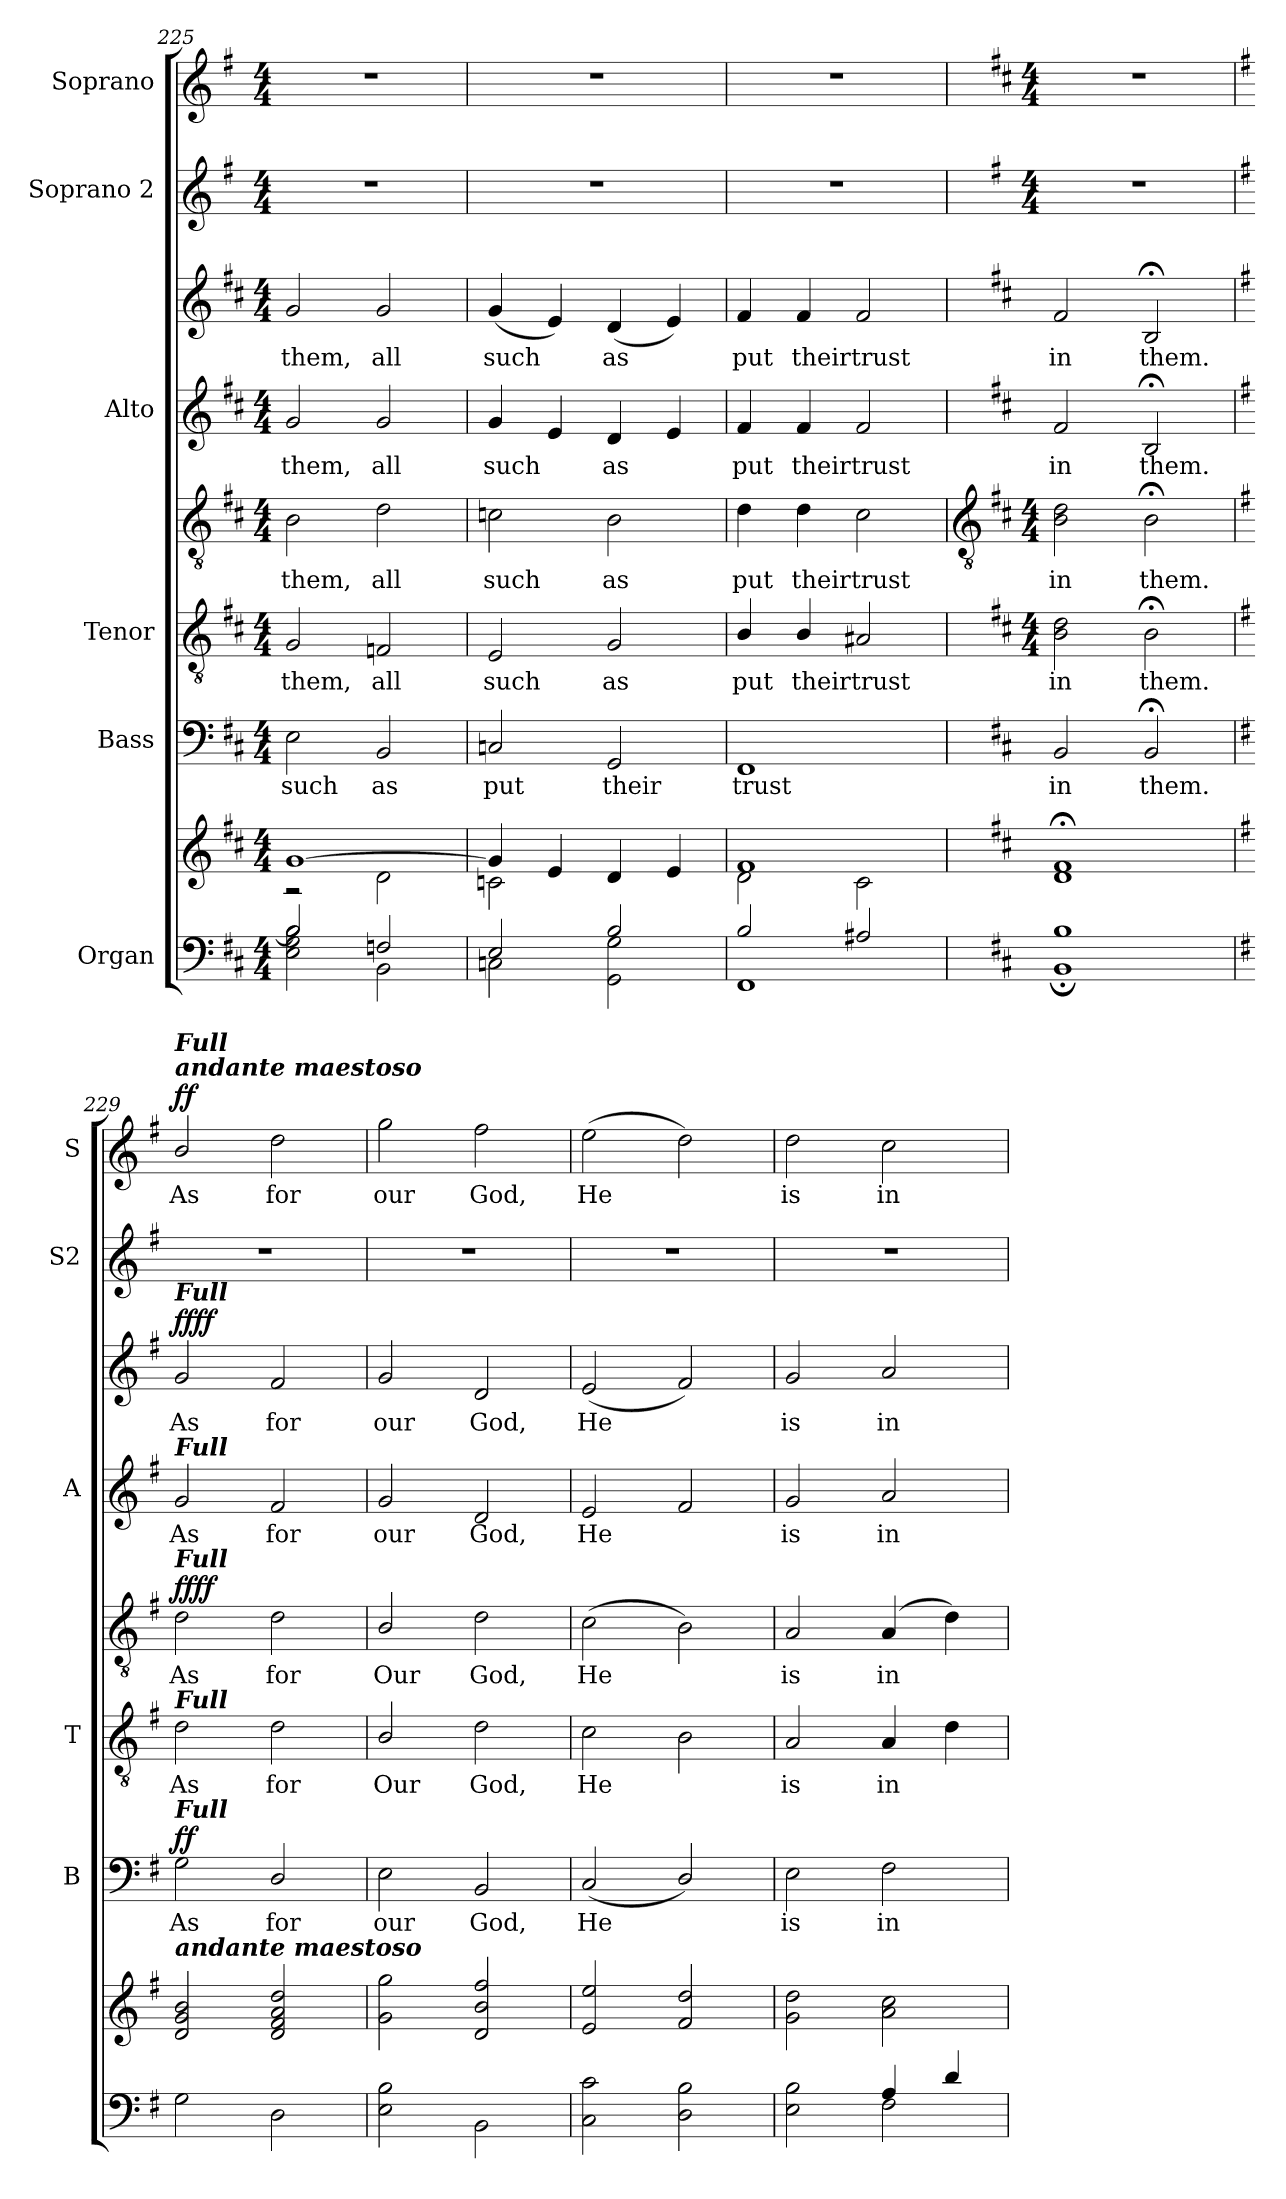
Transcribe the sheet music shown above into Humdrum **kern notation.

**kern	**kern	**kern	**text	**dynam	**kern	**text	**kern	**text	**dynam	**kern	**text	**kern	**text	**dynam	**kern	**kern	**text	**dynam
*part6	*part6	*part5	*part5	*part5	*part4	*part4	*part4	*part4	*part4	*part3	*part3	*part3	*part3	*part3	*part2	*part1	*part1	*part1
*staff9	*staff8	*staff7	*staff7	*staff7	*staff6	*staff6	*staff5	*staff5	*staff5/6	*staff4	*staff4	*staff3	*staff3	*staff3/4	*staff2	*staff1	*staff1	*staff1
*I"Organ	*	*I"Bass	*	*	*I"Tenor	*	*	*	*	*I"Alto	*	*	*	*	*I"Soprano 2	*I"Soprano	*	*
*	*	*I'B	*	*	*I'T	*	*	*	*	*I'A	*	*	*	*	*I'S2	*I'S	*	*
*clefF4	*clefG2	*clefF4	*	*	*clefGv2	*	*clefGv2	*	*	*clefG2	*	*clefG2	*	*	*clefG2	*clefG2	*	*
*k[f#c#]	*k[f#c#]	*k[f#c#]	*	*	*k[f#c#]	*	*k[f#c#]	*	*	*k[f#c#]	*	*k[f#c#]	*	*	*k[f#]	*k[f#]	*	*
*D:	*D:	*D:	*	*	*D:	*	*D:	*	*	*D:	*	*D:	*	*	*G:	*G:	*	*
*M4/4	*M4/4	*M4/4	*	*	*M4/4	*	*M4/4	*	*	*M4/4	*	*M4/4	*	*	*M4/4	*M4/4	*	*
=225	=225	=225	=225	=225	=225	=225	=225	=225	=225	=225	=225	=225	=225	=225	=225	=225	=225	=225
*^	*^	*	*	*	*	*	*	*	*	*	*	*	*	*	*	*	*	*
!	!	!	!	!	!LO:LY:b	!	!	!LO:LY:b	!	!LO:LY:b	!	!	!LO:LY:b	!	!LO:LY:b	!	!	!	!	!
2B/]	2E\ 2G\ 2B\	[1g/	2r	2E	such	.	2G	them,	2B	them,	.	2g	them,	2g	them,	.	1r	1r	.	.
!	!	!	!	!	!LO:LY:b	!	!	!LO:LY:b	!	!LO:LY:b	!	!	!LO:LY:b	!	!LO:LY:b	!	!	!	!	!
2Fn/	2BB\	.	2d\	2BB	as	.	2Fn	all	2d	all	.	2g	all	2g	all	.	.	.	.	.
=226	=226	=226	=226	=226	=226	=226	=226	=226	=226	=226	=226	=226	=226	=226	=226	=226	=226	=226	=226	=226
!	!	!	!	!	!LO:LY:b	!	!	!LO:LY:b	!	!LO:LY:b	!	!	!LO:LY:b	!	!LO:LY:b	!	!	!	!	!
2E/	2Cn\	4g/]	2cn\	2Cn	put	.	2E	such	2cn	such	.	4g	such	(<4g	such	.	1r	1r	.	.
.	.	4e/	.	.	.	.	.	.	.	.	.	4e	.	4e)	.	.	.	.	.	.
!	!	!	!	!	!LO:LY:b	!	!	!LO:LY:b	!	!LO:LY:b	!	!	!LO:LY:b	!	!LO:LY:b	!	!	!	!	!
2B/	2GG\ 2G\	4d/	2ryy	2GG	their	.	2G	as	2B	as	.	4d	as	(<4d	as	.	.	.	.	.
.	.	4e/	.	.	.	.	.	.	.	.	.	4e	.	4e)	.	.	.	.	.	.
=227	=227	=227	=227	=227	=227	=227	=227	=227	=227	=227	=227	=227	=227	=227	=227	=227	=227	=227	=227	=227
!	!	!	!	!	!LO:LY:b	!	!	!LO:LY:b	!	!LO:LY:b	!	!	!LO:LY:b	!	!LO:LY:b	!	!	!	!	!
2B/	1FF#\	1f#/	2d\	1FF#	trust	.	4B/	put	4d	put	.	4f#	put	4f#	put	.	1r	1r	.	.
!	!	!	!	!	!	!	!	!LO:LY:b	!	!LO:LY:b	!	!	!LO:LY:b	!	!LO:LY:b	!	!	!	!	!
.	.	.	.	.	.	.	4B/	their	4d	their	.	4f#	their	4f#	their	.	.	.	.	.
!	!	!	!	!	!	!	!	!LO:LY:b	!	!LO:LY:b	!	!	!LO:LY:b	!	!LO:LY:b	!	!	!	!	!
2A#X/	.	.	2c#\	.	.	.	2A#X	trust	2c#	trust	.	2f#	trust	2f#	trust	.	.	.	.	.
*	*	*v	*v	*	*	*	*	*	*	*	*	*	*	*	*	*	*	*	*	*
!!LO:LB:g=z
=228	=228	=228	=228	=228	=228	=228	=228	=228	=228	=228	=228	=228	=228	=228	=228	=228	=228	=228	=228
*	*	*	*	*	*	*	*	*clefGv2	*	*	*	*	*	*	*	*	*	*	*
*	*	*	*	*	*	*k[f#c#]	*	*k[f#c#]	*	*	*	*	*	*	*	*	*k[f#c#]	*	*
*	*	*	*	*	*	*D:	*	*D:	*	*	*	*	*	*	*	*	*D:	*	*
*	*	*	*	*	*	*M4/4	*	*M4/4	*	*	*	*	*	*	*	*M4/4	*M4/4	*	*
*	*	*^	*	*	*	*	*	*	*	*	*	*	*	*	*	*	*	*	*
!	!	!	!	!	!LO:LY:b	!	!	!LO:LY:b	!	!LO:LY:b	!	!	!LO:LY:b	!	!LO:LY:b	!	!	!	!	!
*	*	*v	*v	*	*	*	*	*	*	*	*	*	*	*	*	*	*	*	*	*
1ryy	1BB\; 1B\;	1d;< 1f#;<	2BB	in	.	2B 2d	in	2B 2d	in	.	2f#	in	2f#	in	.	1r	1r	.	.
!	!	!	!	!LO:LY:b	!	!	!LO:LY:b	!	!LO:LY:b	!	!	!LO:LY:b	!	!LO:LY:b	!	!	!	!	!
.	.	.	2BB;<	them.	.	2B;<	them.	2B;<	them.	.	2B;<	them.	2B;<	them.	.	.	.	.	.
=229	=229	=229	=229	=229	=229	=229	=229	=229	=229	=229	=229	=229	=229	=229	=229	=229	=229	=229	=229
*k[f#]	*	*k[f#]	*k[f#]	*	*	*k[f#]	*	*k[f#]	*	*	*k[f#]	*	*k[f#]	*	*	*	*k[f#]	*	*
*G:	*	*G:	*G:	*	*	*G:	*	*G:	*	*	*G:	*	*G:	*	*	*	*G:	*	*
!	!	!	!	!	!	!	!	!	!	!	!	!	!	!	!	!	!LO:TX:a:Bi:t=andante maestoso	!	!
!	!	!	!	!	!	!	!	!	!	!	!	!	!	!	!	!	!LO:TX:a:Bi:t=Full	!	!
!	!	!	!	!	!	!	!	!	!	!	!	!	!LO:TX:a:Bi:t=Full	!	!	!	!	!	!
!	!	!	!	!	!	!	!	!	!	!	!LO:TX:a:Bi:t=Full	!	!	!	!	!	!	!	!
!	!	!	!	!	!	!	!	!LO:TX:a:Bi:t=Full	!	!	!	!	!	!	!	!	!	!	!
!	!	!	!	!	!	!LO:TX:a:Bi:t=Full	!	!	!	!	!	!	!	!	!	!	!	!	!
!	!	!	!LO:TX:a:Bi:t=Full	!	!	!	!	!	!	!	!	!	!	!	!	!	!	!	!
!	!	!LO:TX:a:Bi:t=andante maestoso	!	!	!	!	!	!	!	!	!	!	!	!	!	!	!	!	!
!	!	!	!	!LO:LY:b	!LO:DY:b	!	!LO:LY:b	!	!LO:LY:b	!LO:DY:b=2	!	!LO:LY:b	!	!LO:LY:b	!	!	!	!LO:LY:b	!
!	!	!	!	!	!	!	!	!	!	!LO:DY:n=1:b	!	!	!	!	!LO:DY:b=2	!	!	!	!
!	!	!	!	!	!	!	!	!	!	!	!	!	!	!	!LO:DY:n=1:b	!	!	!	!LO:DY:b
1ryy	2G\	2d 2g 2b	2G	As	ff	2d	As	2d	As	ff ff	2g	As	2g	As	ff ff	1r	2b/	As	ff
!	!	!	!	!LO:LY:b	!	!	!LO:LY:b	!	!LO:LY:b	!	!	!LO:LY:b	!	!LO:LY:b	!	!	!	!LO:LY:b	!
.	2D\	2d 2f# 2a 2dd	2D/	for	.	2d	for	2d	for	.	2f#	for	2f#	for	.	.	2dd	for	.
=230	=230	=230	=230	=230	=230	=230	=230	=230	=230	=230	=230	=230	=230	=230	=230	=230	=230	=230	=230
!	!	!	!	!LO:LY:b	!	!	!LO:LY:b	!	!LO:LY:b	!	!	!LO:LY:b	!	!LO:LY:b	!	!	!	!LO:LY:b	!
1ryy	2E\ 2B\	2g 2gg	2E	our	.	2B/	Our	2B/	Our	.	2g	our	2g	our	.	1r	2gg	our	.
!	!	!	!	!LO:LY:b	!	!	!LO:LY:b	!	!LO:LY:b	!	!	!LO:LY:b	!	!LO:LY:b	!	!	!	!LO:LY:b	!
.	2BB\	2d 2b 2ff#	2BB	God,	.	2d	God,	2d	God,	.	2d	God,	2d	God,	.	.	2ff#	God,	.
=231	=231	=231	=231	=231	=231	=231	=231	=231	=231	=231	=231	=231	=231	=231	=231	=231	=231	=231	=231
!	!	!	!	!LO:LY:b	!	!	!LO:LY:b	!	!LO:LY:b	!	!	!LO:LY:b	!	!LO:LY:b	!	!	!	!LO:LY:b	!
1ryy	2C\ 2c\	2e 2ee	(<2C	He	.	2c	He	(>2c	He	.	2e	He	(<2e	He	.	1r	(>2ee	He	.
.	2D\ 2B\	2f# 2dd	2D/)	.	.	2B	.	2B)	.	.	2f#	.	2f#)	.	.	.	2dd)	.	.
=232	=232	=232	=232	=232	=232	=232	=232	=232	=232	=232	=232	=232	=232	=232	=232	=232	=232	=232	=232
!	!	!	!	!LO:LY:b	!	!	!LO:LY:b	!	!LO:LY:b	!	!	!LO:LY:b	!	!LO:LY:b	!	!	!	!LO:LY:b	!
2ryy	2E\ 2B\	2g 2dd	2E	is	.	2A	is	2A	is	.	2g	is	2g	is	.	1r	2dd	is	.
!	!	!	!	!LO:LY:b	!	!	!LO:LY:b	!	!LO:LY:b	!	!	!LO:LY:b	!	!LO:LY:b	!	!	!	!LO:LY:b	!
4A/	2F#\	2a 2cc	2F#	in	.	4A	in	(4A	in	.	2a	in	2a	in	.	.	2cc	in	.
4d/	.	.	.	.	.	4d	.	4d)	.	.	.	.	.	.	.	.	.	.	.
*v	*v	*	*	*	*	*	*	*	*	*	*	*	*	*	*	*	*	*	*
=	=	=	=	=	=	=	=	=	=	=	=	=	=	=	=	=	=	=
*-	*-	*-	*-	*-	*-	*-	*-	*-	*-	*-	*-	*-	*-	*-	*-	*-	*-	*-
